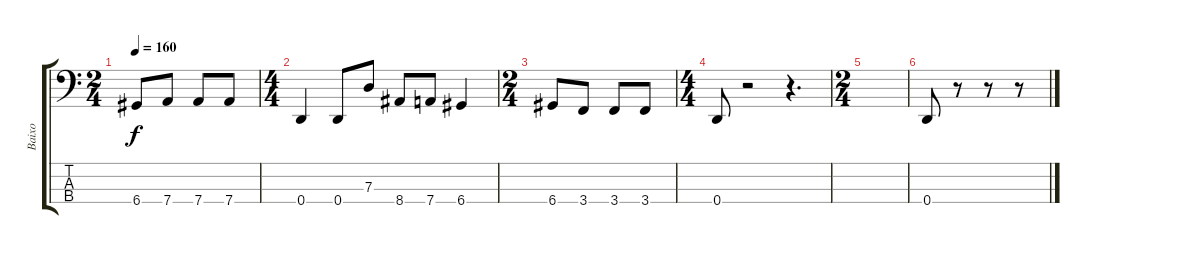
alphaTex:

\track ("Baixo" "Baixo") {instrument electricbassfinger}
\staff {score tabs}
\tuning (F2 C2 G1 D1) {hide}
\ts (2 4)
\tempo 160
\clef f4
\ks c
6.4.8{dy f} 7.4.8 7.4.8 7.4.8 |
\ts (4 4)
0.4.4 0.4.8 7.3.8 8.4.8 7.4.8 6.4.4 |
\ts (2 4)
6.4.8 3.4.8 3.4.8 3.4.8 |
\ts (4 4)
0.4.8 r.2 r.4{d} |
\ts (2 4)
|
0.4.8 r.8 r.8 r.8
